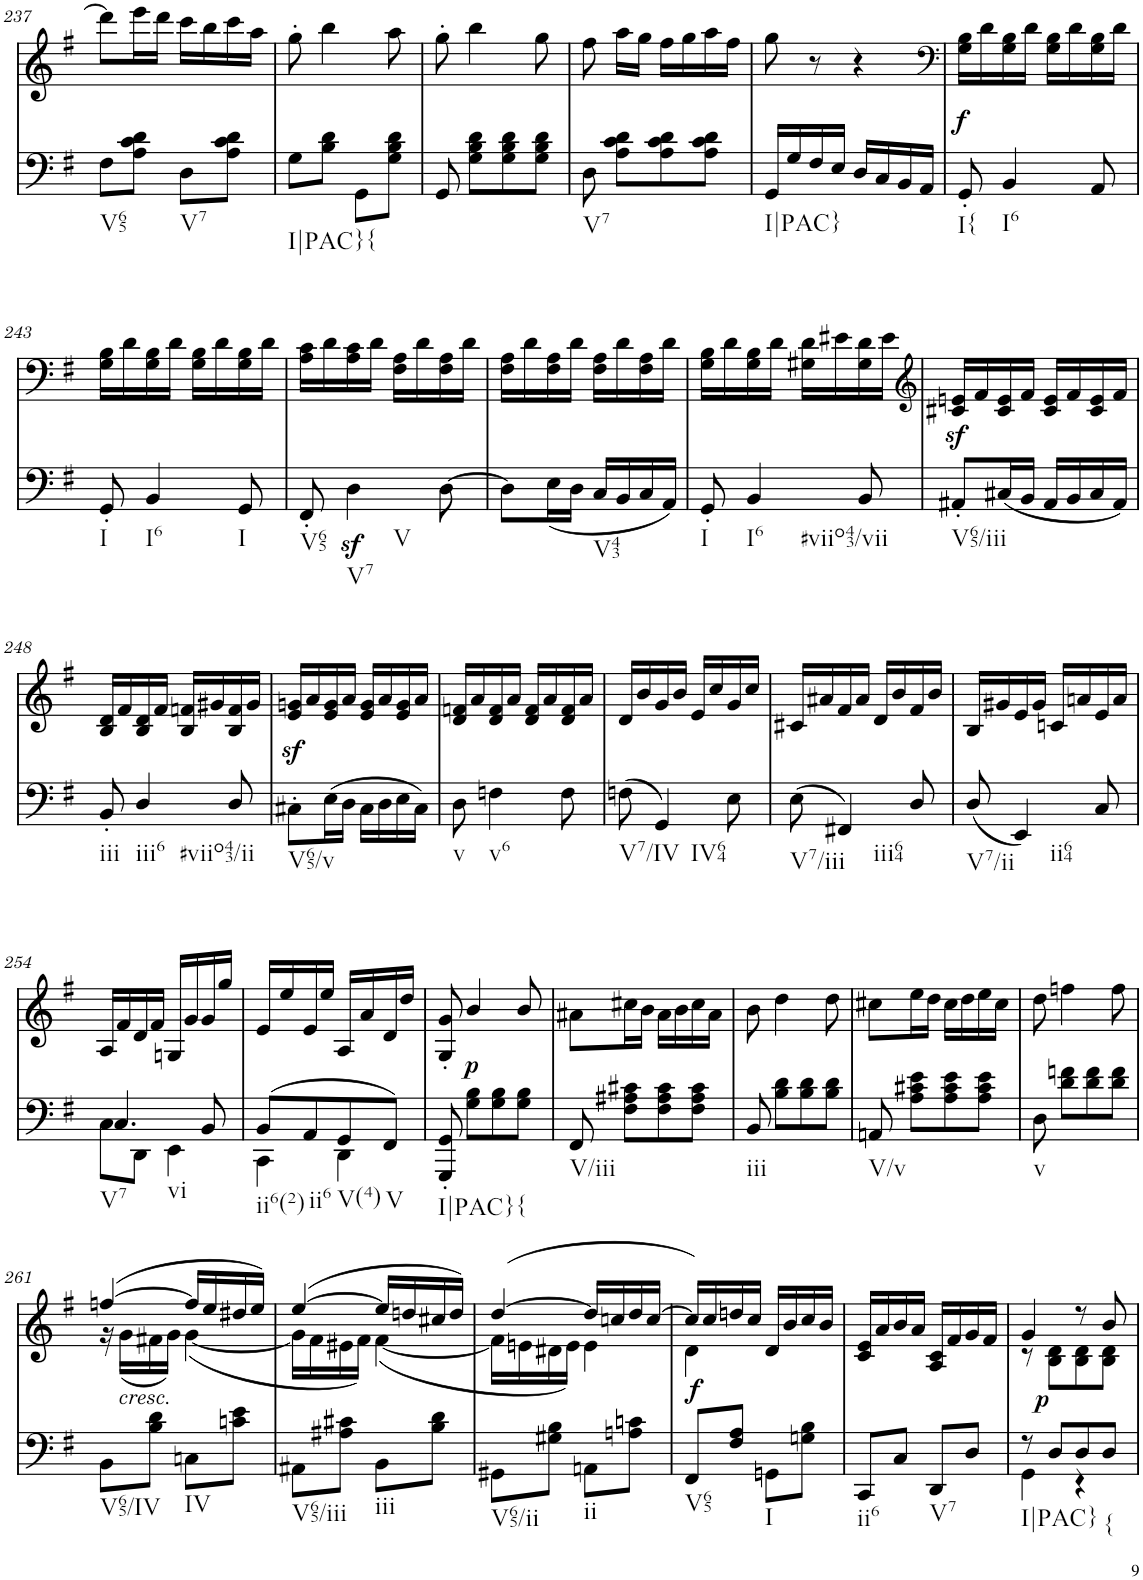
**kern	**dynam	**kern	**text	**dynam
*part2	*part2	*part1	*part1	*part1
*staff2	*staff2	*staff1	*staff1	*staff1
*I"piano	*	*I"piano	*	*
*I'Pno	*	*I'Pno	*	*
!!LO:PB:g=z
*clefF4	*	*clefG2	*	*
*k[f#]	*	*k[f#]	*	*
*G:	*	*G:	*	*
*M2/4	*	*M2/4	*	*
=237	=237	=237	=237	=237
!LO:TX:b:t=V65	!	!	!	!
8F#\L	.	8ddd\L]	.	.
8A\ 8c\ 8d\J	.	16eee\L	.	.
.	.	16ddd\JJ	.	.
!LO:TX:b:t=V7	!	!	!	!
8D\L	.	16ccc\LL	.	.
.	.	16bb\	.	.
8A\ 8c\ 8d\J	.	16ccc\	.	.
.	.	16aa\JJ	.	.
=238	=238	=238	=238	=238
!LO:TX:b:t=I|PAC}{	!	!	!	!
8G\L	.	8gg'\	.	.
8B\ 8d\J	.	4bb\	.	.
8GG\L	.	.	.	.
8G\ 8B\ 8d\J	.	8aa\	.	.
=239	=239	=239	=239	=239
8GG/	.	8gg'\	.	.
8G\ 8B\ 8d\L	.	4bb\	.	.
8G\ 8B\ 8d\	.	.	.	.
8G\ 8B\ 8d\J	.	8gg\	.	.
=240	=240	=240	=240	=240
!LO:TX:b:t=V7	!	!	!	!
8D\	.	8ff#\	.	.
8A\ 8c\ 8d\L	.	16aa\LL	.	.
.	.	16gg\JJ	.	.
8A\ 8c\ 8d\	.	16ff#\LL	.	.
.	.	16gg\	.	.
8A\ 8c\ 8d\J	.	16aa\	.	.
.	.	16ff#\JJ	.	.
=241	=241	=241	=241	=241
!LO:TX:b:t=I|PAC}	!	!	!	!
16GG/LL	.	8gg\	.	.
16G/	.	.	.	.
16F#/	.	8r	.	.
16E/JJ	.	.	.	.
16D/LL	.	4r	.	.
16C/	.	.	.	.
16BB/	.	.	.	.
16AA/JJ	.	.	.	.
=242	=242	=242	=242	=242
*	*	*clefF4	*	*
!LO:TX:b:t=I{	!	!	!	!
!	!	!	!LO:LY:b	!LO:DY:b
8GG'/	.	16G\ 16B\LL	f	f
.	.	16d\	.	.
!LO:TX:b:t=I6	!	!	!	!
4BB/	.	16G\ 16B\	.	.
.	.	16d\JJ	.	.
.	.	16G\ 16B\LL	.	.
.	.	16d\	.	.
8AA/	.	16G\ 16B\	.	.
.	.	16d\JJ	.	.
!!LO:LB:g=z
=243	=243	=243	=243	=243
!LO:TX:b:t=I	!	!	!	!
8GG'/	.	16G\ 16B\LL	.	.
.	.	16d\	.	.
!LO:TX:b:t=I6	!	!	!	!
4BB/	.	16G\ 16B\	.	.
.	.	16d\JJ	.	.
.	.	16G\ 16B\LL	.	.
.	.	16d\	.	.
!LO:TX:b:t=I	!	!	!	!
8GG/	.	16G\ 16B\	.	.
.	.	16d\JJ	.	.
=244	=244	=244	=244	=244
!LO:TX:b:t=V65	!	!	!	!
8FF#'/	.	16A\ 16c\LL	.	.
.	.	16d\	.	.
!LO:TX:b:t=V7	!	!	!	!
!LO:TX:b:t=V	!	!	!	!
4Dz<\	.	16A\ 16c\	.	.
.	.	16d\JJ	.	.
.	.	16F#\ 16A\LL	.	.
.	.	16d\	.	.
[8D\	.	16F#\ 16A\	.	.
.	.	16d\JJ	.	.
=245	=245	=245	=245	=245
8D\L]	.	16F#\ 16A\LL	.	.
.	.	16d\	.	.
(<16E\L	.	16F#\ 16A\	.	.
16D\JJ	.	16d\JJ	.	.
!LO:TX:b:t=V43	!	!	!	!
16C/LL	.	16F#\ 16A\LL	.	.
16BB/	.	16d\	.	.
16C/	.	16F#\ 16A\	.	.
16AA/JJ)	.	16d\JJ	.	.
=246	=246	=246	=246	=246
!LO:TX:b:t=I	!	!	!	!
8GG'/	.	16G\ 16B\LL	.	.
.	.	16d\	.	.
!LO:TX:b:t=I6	!	!	!	!
!LO:TX:b:t=#viio43/vii	!	!	!	!
4BB/	.	16G\ 16B\	.	.
.	.	16d\JJ	.	.
.	.	16G#X\ 16d\LL	.	.
.	.	16e#X\	.	.
8BB/	.	16G#\ 16d\	.	.
.	.	16e#\JJ	.	.
=247	=247	=247	=247	=247
*	*	*clefG2	*	*
!LO:TX:b:t=V65/iii	!	!	!	!
!	!	!	!LO:LY:b	!
8AA#X'/L	.	16c#X/z< 16en/z<LL	sf	.
.	.	16f#/	.	.
(16C#X/L	.	16c#/ 16e/	.	.
16BB/JJ	.	16f#/JJ	.	.
16AA#/LL	.	16c#/ 16e/LL	.	.
16BB/	.	16f#/	.	.
16C#/	.	16c#/ 16e/	.	.
16AA#/JJ)	.	16f#/JJ	.	.
!!LO:LB:g=z
=248	=248	=248	=248	=248
!LO:TX:b:t=iii	!	!	!	!
8BB'/	.	16B/ 16d/LL	.	.
.	.	16f#/	.	.
!LO:TX:b:t=iii6	!	!	!	!
!LO:TX:b:t=#viio43/ii	!	!	!	!
4D/	.	16B/ 16d/	.	.
.	.	16f#/JJ	.	.
.	.	16B/ 16fn/LL	.	.
.	.	16g#X/	.	.
8D/	.	16B/ 16f/	.	.
.	.	16g#/JJ	.	.
=249	=249	=249	=249	=249
!LO:TX:b:t=V65/v	!	!	!	!
!	!	!	!LO:LY:b	!
8C#X'\L	.	16e/z< 16gn/z<LL	sf	.
.	.	16a/	.	.
(16E\L	.	16e/ 16g/	.	.
16D\JJ	.	16a/JJ	.	.
16C#\LL	.	16e/ 16g/LL	.	.
16D\	.	16a/	.	.
16E\	.	16e/ 16g/	.	.
16C#\JJ)	.	16a/JJ	.	.
=250	=250	=250	=250	=250
!LO:TX:b:t=v	!	!	!	!
8D\	.	16d/ 16fn/LL	.	.
.	.	16a/	.	.
!LO:TX:b:t=v6	!	!	!	!
4Fn\	.	16d/ 16f/	.	.
.	.	16a/JJ	.	.
.	.	16d/ 16f/LL	.	.
.	.	16a/	.	.
8F\	.	16d/ 16f/	.	.
.	.	16a/JJ	.	.
=251	=251	=251	=251	=251
!LO:TX:b:t=V7/IV	!	!	!	!
(8Fn\	.	16d/LL	.	.
.	.	16b/	.	.
!LO:TX:b:t=IV64	!	!	!	!
4GG/)	.	16g/	.	.
.	.	16b/JJ	.	.
.	.	16e/LL	.	.
.	.	16cc/	.	.
8E\	.	16g/	.	.
.	.	16cc/JJ	.	.
=252	=252	=252	=252	=252
!LO:TX:b:t=V7/iii	!	!	!	!
(8E\	.	16c#X/LL	.	.
.	.	16a#X/	.	.
!LO:TX:b:t=iii64	!	!	!	!
4FF#X/)	.	16f#/	.	.
.	.	16a#/JJ	.	.
.	.	16d/LL	.	.
.	.	16b/	.	.
8D/	.	16f#/	.	.
.	.	16b/JJ	.	.
=253	=253	=253	=253	=253
!LO:TX:b:t=V7/ii	!	!	!	!
(8D/	.	16B/LL	.	.
.	.	16g#X/	.	.
!LO:TX:b:t=ii64	!	!	!	!
4EE/)	.	16e/	.	.
.	.	16g#/JJ	.	.
.	.	16cn/LL	.	.
.	.	16an/	.	.
8C/	.	16e/	.	.
.	.	16a/JJ	.	.
!!LO:LB:g=z
=254	=254	=254	=254	=254
*^	*	*	*	*
!LO:TX:b:t=V7	!	!	!	!	!
!LO:TX:b:t=vi	!	!	!	!	!
4.C/	8C\L	.	16A/LL	.	.
.	.	.	16f#/	.	.
.	8DD\J	.	16d/	.	.
.	.	.	16f#/JJ	.	.
.	4EE\	.	16Gn/LL	.	.
.	.	.	16g/	.	.
8BB/	.	.	16g/	.	.
.	.	.	16gg/JJ	.	.
=255	=255	=255	=255	=255	=255
!LO:TX:b:t=ii6(2)	!	!	!	!	!
(8BB/L	4CC\	.	16e/LL	.	.
.	.	.	16ee/	.	.
!LO:TX:b:t=ii6	!	!	!	!	!
8AA/	.	.	16e/	.	.
.	.	.	16ee/JJ	.	.
!LO:TX:b:t=V(4)	!	!	!	!	!
8GG/	4DD\	.	16A/LL	.	.
.	.	.	16a/	.	.
!LO:TX:b:t=V	!	!	!	!	!
8FF#/J)	.	.	16d/	.	.
.	.	.	16dd/JJ	.	.
*v	*v	*	*	*	*
=256	=256	=256	=256	=256
!LO:TX:b:t=I|PAC}{	!	!	!	!
8GGG/' 8GG/'	.	8G/' 8g/'	.	.
!	!	!	!LO:LY:b	!LO:DY:b
8G\ 8B\L	.	4b/	p	p
8G\ 8B\	.	.	.	.
8G\ 8B\J	.	8b/	.	.
=257	=257	=257	=257	=257
!LO:TX:b:t=V/iii	!	!	!	!
8FF#/	.	8a#X\L	.	.
8F#\ 8A#X\ 8c#X\L	.	16cc#X\L	.	.
.	.	16b\JJ	.	.
8F#\ 8A#\ 8c#\	.	16a#\LL	.	.
.	.	16b\	.	.
8F#\ 8A#\ 8c#\J	.	16cc#\	.	.
.	.	16a#\JJ	.	.
=258	=258	=258	=258	=258
!LO:TX:b:t=iii	!	!	!	!
8BB/	.	8b\	.	.
8B\ 8d\L	.	4dd\	.	.
8B\ 8d\	.	.	.	.
8B\ 8d\J	.	8dd\	.	.
=259	=259	=259	=259	=259
!LO:TX:b:t=V/v	!	!	!	!
8AAn/	.	8cc#X\L	.	.
8A\ 8c#X\ 8e\L	.	16ee\L	.	.
.	.	16dd\JJ	.	.
8A\ 8c#\ 8e\	.	16cc#\LL	.	.
.	.	16dd\	.	.
8A\ 8c#\ 8e\J	.	16ee\	.	.
.	.	16cc#\JJ	.	.
=260	=260	=260	=260	=260
!LO:TX:b:t=v	!	!	!	!
8D\	.	8dd\	.	.
8d\ 8fn\L	.	4ffn\	.	.
8d\ 8f\	.	.	.	.
8d\ 8f\J	.	8ff\	.	.
!!LO:LB:g=z
=261	=261	=261	=261	=261
*	*	*^	*	*
!LO:TX:b:t=V65/IV	!	!	!	!	!
8BB\L	.	([4ffn/	16r	.	.
!	!	!	!LO:TX:b:i:t=cresc.	!	!
.	.	.	(16g\LL	.	.
8B\ 8d\J	.	.	16f#X\	.	.
!	!	!	!	!LO:LY:b	!
.	.	.	16g\JJ)	<	.
!LO:TX:b:t=IV	!	!	!	!	!
8Cn\L	.	16ff/LL]	([4g\	.	.
.	.	16ee/	.	.	.
8cn\ 8e\J	.	16dd#X/	.	.	.
.	.	16ee/JJ)	.	.	.
=262	=262	=262	=262	=262	=262
!LO:TX:b:t=V65/iii	!	!	!	!	!
8AA#X\L	.	([4ee/	16g\LL]	.	.
.	.	.	16f#\	.	.
8A#X\ 8c#X\J	.	.	16e#X\	.	.
.	.	.	16f#\JJ)	.	.
!LO:TX:b:t=iii	!	!	!	!	!
8BB\L	.	16ee/LL]	([4f#\	.	.
.	.	16ddn/	.	.	.
8B\ 8d\J	.	16cc#X/	.	.	.
.	.	16dd/JJ)	.	.	.
=263	=263	=263	=263	=263	=263
!LO:TX:b:t=V65/ii	!	!	!	!	!
8GG#X\L	.	([4dd/	16f#\LL]	.	.
.	.	.	16en\	.	.
8G#X\ 8B\J	.	.	16d#X\	.	.
.	.	.	16e\JJ)	.	.
!LO:TX:b:t=ii	!	!	!	!	!
8AAn\L	.	16dd/LL]	4e\	.	.
.	.	16ccn/	.	.	.
8An\ 8cn\J	.	16dd/	.	.	.
.	.	[16cc/JJ	.	.	.
=264	=264	=264	=264	=264	=264
!LO:TX:b:t=V65	!	!	!	!	!
!	!LO:DY:a	!	!	!LO:LY:b	!
8FF#/L	f	16cc/LL])	4d\	f	.
.	.	16cc/	.	.	.
8F#/ 8A/J	.	16ddn/	.	.	.
.	.	16cc/JJ	.	.	.
!LO:TX:b:t=I	!	!	!	!	!
8GGn\L	.	16d/LL	4ryy	.	.
.	.	16b/	.	.	.
8Gn\ 8B\J	.	16cc/	.	.	.
.	.	16b/JJ	.	.	.
*	*	*v	*v	*	*
=265	=265	=265	=265	=265
!LO:TX:b:t=ii6	!	!	!	!
8CC/L	.	16c/ 16e/LL	.	.
.	.	16a/	.	.
8C/J	.	16b/	.	.
.	.	16a/JJ	.	.
!LO:TX:b:t=V7	!	!	!	!
8DD/L	.	16A/ 16c/LL	.	.
.	.	16f#/	.	.
8D/J	.	16g/	.	.
.	.	16f#/JJ	.	.
=266	=266	=266	=266	=266
*^	*	*^	*	*
!LO:TX:b:t=I|PAC}	!	!	!	!	!	!
8r	4GG\	.	4g/	8r	p	.
!	!	!LO:DY:a	!	!	!	!
8D/L	.	p	.	8B\ 8d\L	.	.
8D/	4r	.	8r	8B\ 8d\	.	.
!LO:TX:b:t={	!	!	!	!	!	!
8D/J	.	.	8b/	8B\ 8d\J	.	.
*v	*v	*	*	*	*	*
*	*	*v	*v	*	*
=	=	=	=	=
*-	*-	*-	*-	*-
